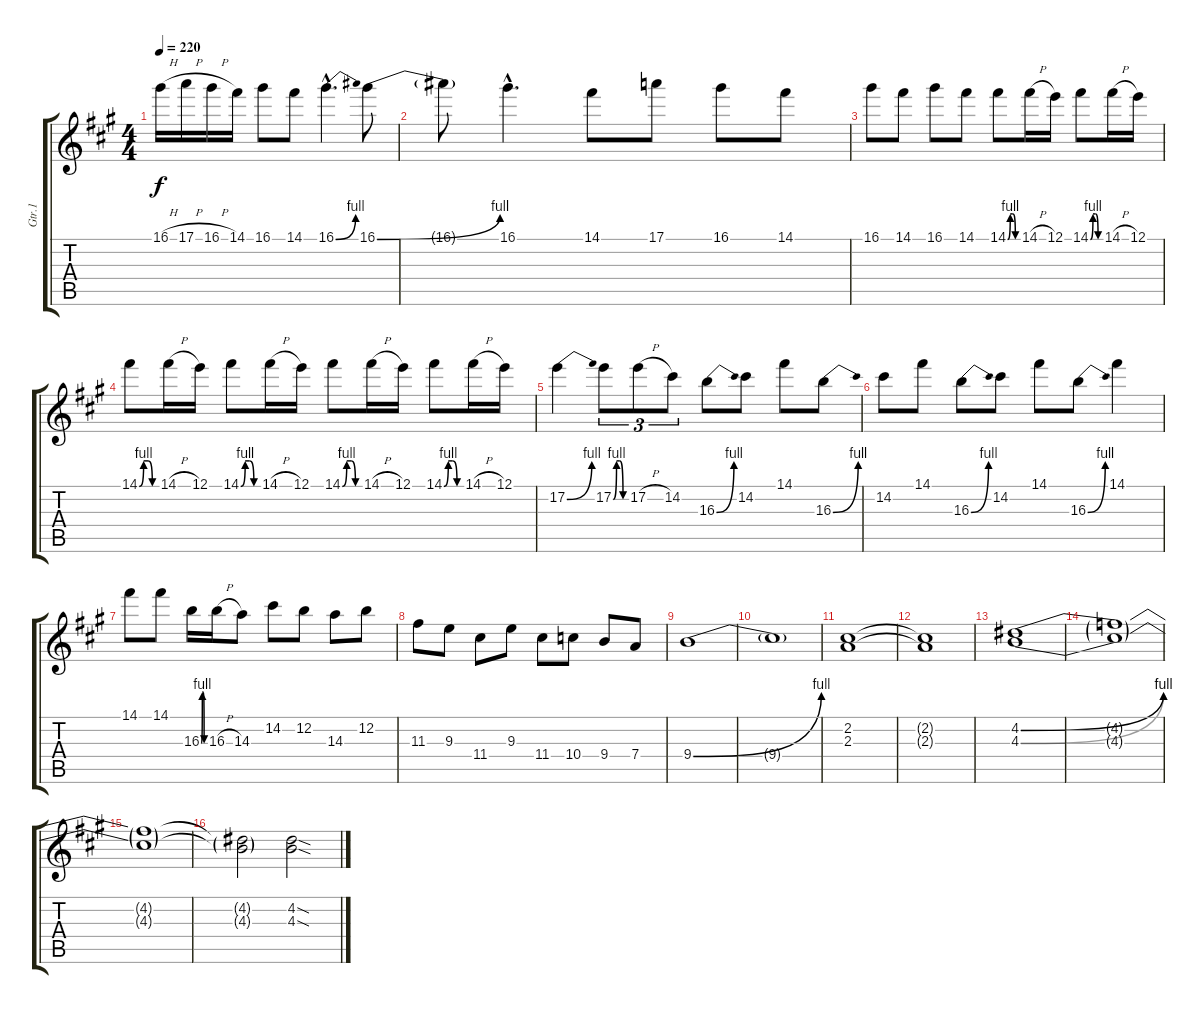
\track ("Gtr.1" "Gtr.1") {instrument distortionguitar}
\staff {score tabs}
\tuning (E4 B3 G3 D3 A2 E2) {hide}
\ts (4 4)
\tempo 220
\clef g2
\ks a
16.1{h}.16{dy f} 17.1{h}.16 16.1{h}.16 14.1.16 16.1.8 14.1.8 16.1{be (bend 0 0 60 4) hac}.4{d} 16.1{be (bend 0 0 60 4)}.8 |
16.1{t}.8 16.1{hac}.4{d} 14.1.8 17.1.8 16.1.8 14.1.8 |
16.1.8 14.1.8 16.1.8 14.1.8 14.1{be (custom 0 0 15 4 30 4 45 0 60 0)}.8 14.1{h}.16 12.1.16 14.1{be (custom 0 0 15 4 30 4 45 0 60 0)}.8 14.1{h}.16 12.1.16 |
14.1{be (custom 0 0 15 4 30 4 45 0 60 0)}.8 14.1{h}.16 12.1.16 14.1{be (custom 0 0 15 4 30 4 45 0 60 0)}.8 14.1{h}.16 12.1.16 14.1{be (custom 0 0 15 4 30 4 45 0 60 0)}.8 14.1{h}.16 12.1.16 14.1{be (custom 0 0 15 4 30 4 45 0 60 0)}.8 14.1{h}.16 12.1.16 |
17.2{be (bend 0 0 60 4)}.4 17.2{be (custom 0 0 15 4 30 4 45 0 60 0)}.8{tu (3 2)} 17.2{h}.8{tu (3 2)} 14.2.8{tu (3 2)} 16.3{be (bend 0 0 60 4)}.8 14.2.8 14.1.8 16.3{be (bend 0 0 60 4)}.8 |
14.2.8 14.1.8 16.3{be (bend 0 0 60 4)}.8 14.2.8 14.1.8 16.3{be (bend 0 0 60 4)}.8 14.1.4 |
14.1.8 14.1.8 16.3{be (custom 0 0 15 4 30 4 45 0 60 0)}.16 16.3{h}.16 14.3.8 14.2.8 12.2.8 14.3.8 12.2.8 |
11.3.8 9.3.8 11.4.8 9.3.8 11.4.8 10.4.8 9.4.8 7.4.8 |
9.4{be (bend 0 0 60 4)}.1 |
9.4{t}.1 |
(2.2 2.3).1 |
(2.2{t} 2.3{t}).1 |
(4.2{be (bend 0 0 60 4)} 4.3{be (bend 0 0 60 4)}).1 |
(4.2{t} 4.3{t}).1 |
(4.2{t} 4.3{t}).1 |
(4.2{t} 4.3{t}).2 (4.2{sod} 4.3{sod}).2
